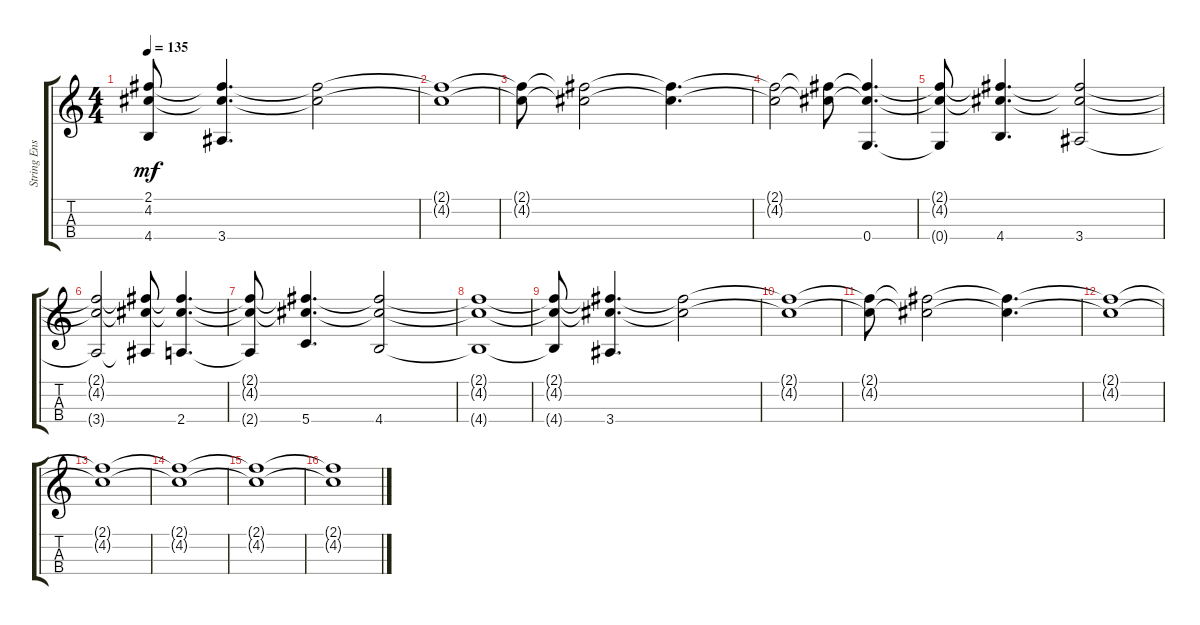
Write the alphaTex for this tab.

\track ("String Ensemble 2/French Horn (echo)" "String Ens") {instrument stringensemble2}
\staff {score tabs}
\tuning (E5 A4 D4 G3) {hide}
\ts (4 4)
\tempo 135
\clef g2
\ks c
(2.1{t} 4.2{t} 4.4{t}).8{dy mf} (2.1{t} 4.2{t} 3.4).4{d} (2.1{t} 4.2{t}).2 |
(2.1{t} 4.2{t}).1 |
(2.1{t} 4.2{t}).8 (2.1{t} 4.2{t}).2 (2.1{t} 4.2{t}).4{d} |
(2.1{t} 4.2{t}).2 (2.1{t} 4.2{t}).8 (2.1{t} 4.2{t} 0.4).4{d} |
(2.1{t} 4.2{t} 0.4{t}).8 (2.1{t} 4.2{t} 4.4).4{d} (2.1{t} 4.2{t} 3.4).2 |
(2.1{t} 4.2{t} 3.4{t}).2 (2.1{t} 4.2{t} 3.4{t}).8 (2.1{t} 4.2{t} 2.4).4{d} |
(2.1{t} 4.2{t} 2.4{t}).8 (2.1{t} 4.2{t} 5.4).4{d} (2.1{t} 4.2{t} 4.4).2 |
(2.1{t} 4.2{t} 4.4{t}).1 |
(2.1{t} 4.2{t} 4.4{t}).8 (2.1{t} 4.2{t} 3.4).4{d} (2.1{t} 4.2{t}).2 |
(2.1{t} 4.2{t}).1 |
(2.1{t} 4.2{t}).8 (2.1{t} 4.2{t}).2 (2.1{t} 4.2{t}).4{d} |
(2.1{t} 4.2{t}).1 |
(2.1{t} 4.2{t}).1 |
(2.1{t} 4.2{t}).1 |
(2.1{t} 4.2{t}).1 |
(2.1{t} 4.2{t}).1
